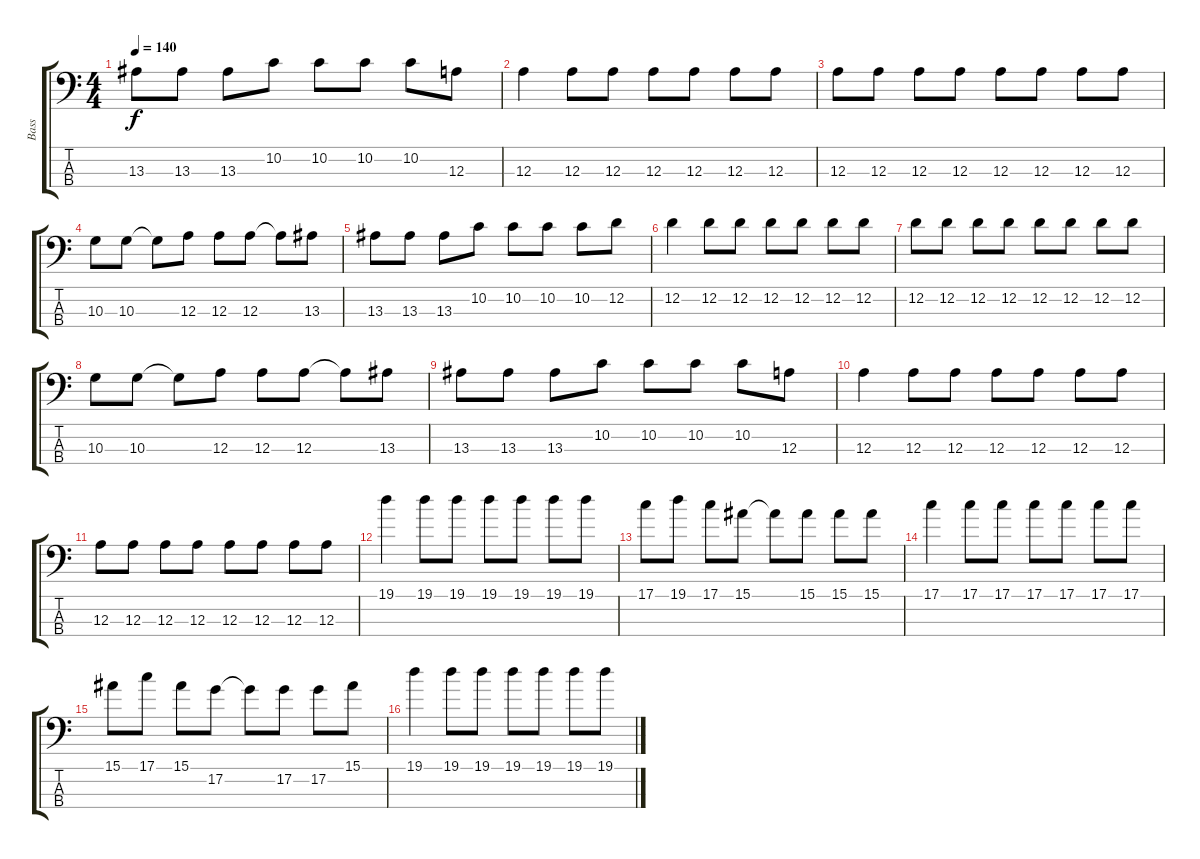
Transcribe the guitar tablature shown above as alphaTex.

\track ("Bass" "Bass") {instrument electricbassfinger}
\staff {score tabs}
\tuning (G2 D2 A1 E1) {hide}
\ts (4 4)
\tempo 140
\clef f4
\ks c
13.3.8{dy f} 13.3.8 13.3.8 10.2.8 10.2.8 10.2.8 10.2.8 12.3.8 |
12.3.4 12.3.8 12.3.8 12.3.8 12.3.8 12.3.8 12.3.8 |
12.3.8 12.3.8 12.3.8 12.3.8 12.3.8 12.3.8 12.3.8 12.3.8 |
10.3.8 10.3.8 10.3{t}.8 12.3.8 12.3.8 12.3.8 12.3{t}.8 13.3.8 |
13.3.8 13.3.8 13.3.8 10.2.8 10.2.8 10.2.8 10.2.8 12.2.8 |
12.2.4 12.2.8 12.2.8 12.2.8 12.2.8 12.2.8 12.2.8 |
12.2.8 12.2.8 12.2.8 12.2.8 12.2.8 12.2.8 12.2.8 12.2.8 |
10.3.8 10.3.8 10.3{t}.8 12.3.8 12.3.8 12.3.8 12.3{t}.8 13.3.8 |
13.3.8 13.3.8 13.3.8 10.2.8 10.2.8 10.2.8 10.2.8 12.3.8 |
12.3.4 12.3.8 12.3.8 12.3.8 12.3.8 12.3.8 12.3.8 |
12.3.8 12.3.8 12.3.8 12.3.8 12.3.8 12.3.8 12.3.8 12.3.8 |
19.1.4 19.1.8 19.1.8 19.1.8 19.1.8 19.1.8 19.1.8 |
17.1.8 19.1.8 17.1.8 15.1.8 15.1{t}.8 15.1.8 15.1.8 15.1.8 |
17.1.4 17.1.8 17.1.8 17.1.8 17.1.8 17.1.8 17.1.8 |
15.1.8 17.1.8 15.1.8 17.2.8 17.2{t}.8 17.2.8 17.2.8 15.1.8 |
19.1.4 19.1.8 19.1.8 19.1.8 19.1.8 19.1.8 19.1.8
